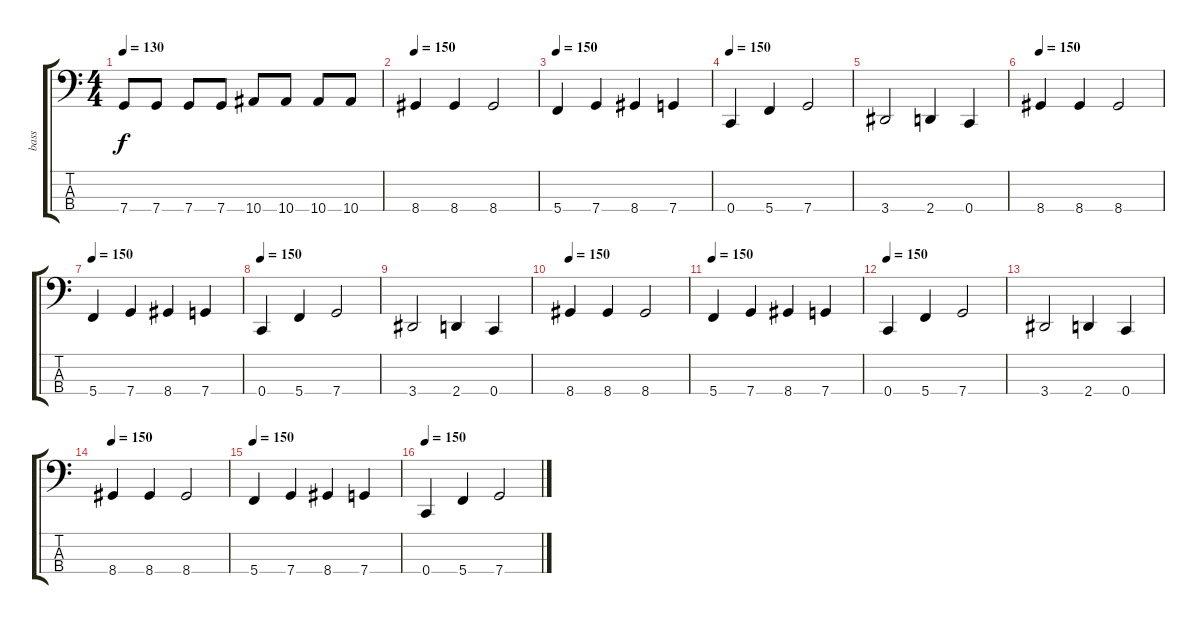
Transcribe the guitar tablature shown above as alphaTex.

\track ("bass" "bass") {instrument electricbasspick}
\staff {score tabs}
\tuning (F2 C2 G1 C1) {hide}
\ts (4 4)
\tempo 130
\clef f4
\ks c
7.4.8{dy f} 7.4.8 7.4.8 7.4.8 10.4.8 10.4.8 10.4.8 10.4.8 |
\tempo 150
8.4.4 8.4.4 8.4.2 |
\tempo 150
5.4.4 7.4.4 8.4.4 7.4.4 |
\tempo 150
0.4.4 5.4.4 7.4.2 |
3.4.2 2.4.4 0.4.4 |
\tempo 150
8.4.4 8.4.4 8.4.2 |
\tempo 150
5.4.4 7.4.4 8.4.4 7.4.4 |
\tempo 150
0.4.4 5.4.4 7.4.2 |
3.4.2 2.4.4 0.4.4 |
\tempo 150
8.4.4 8.4.4 8.4.2 |
\tempo 150
5.4.4 7.4.4 8.4.4 7.4.4 |
\tempo 150
0.4.4 5.4.4 7.4.2 |
3.4.2 2.4.4 0.4.4 |
\tempo 150
8.4.4 8.4.4 8.4.2 |
\tempo 150
5.4.4 7.4.4 8.4.4 7.4.4 |
\tempo 150
0.4.4 5.4.4 7.4.2
